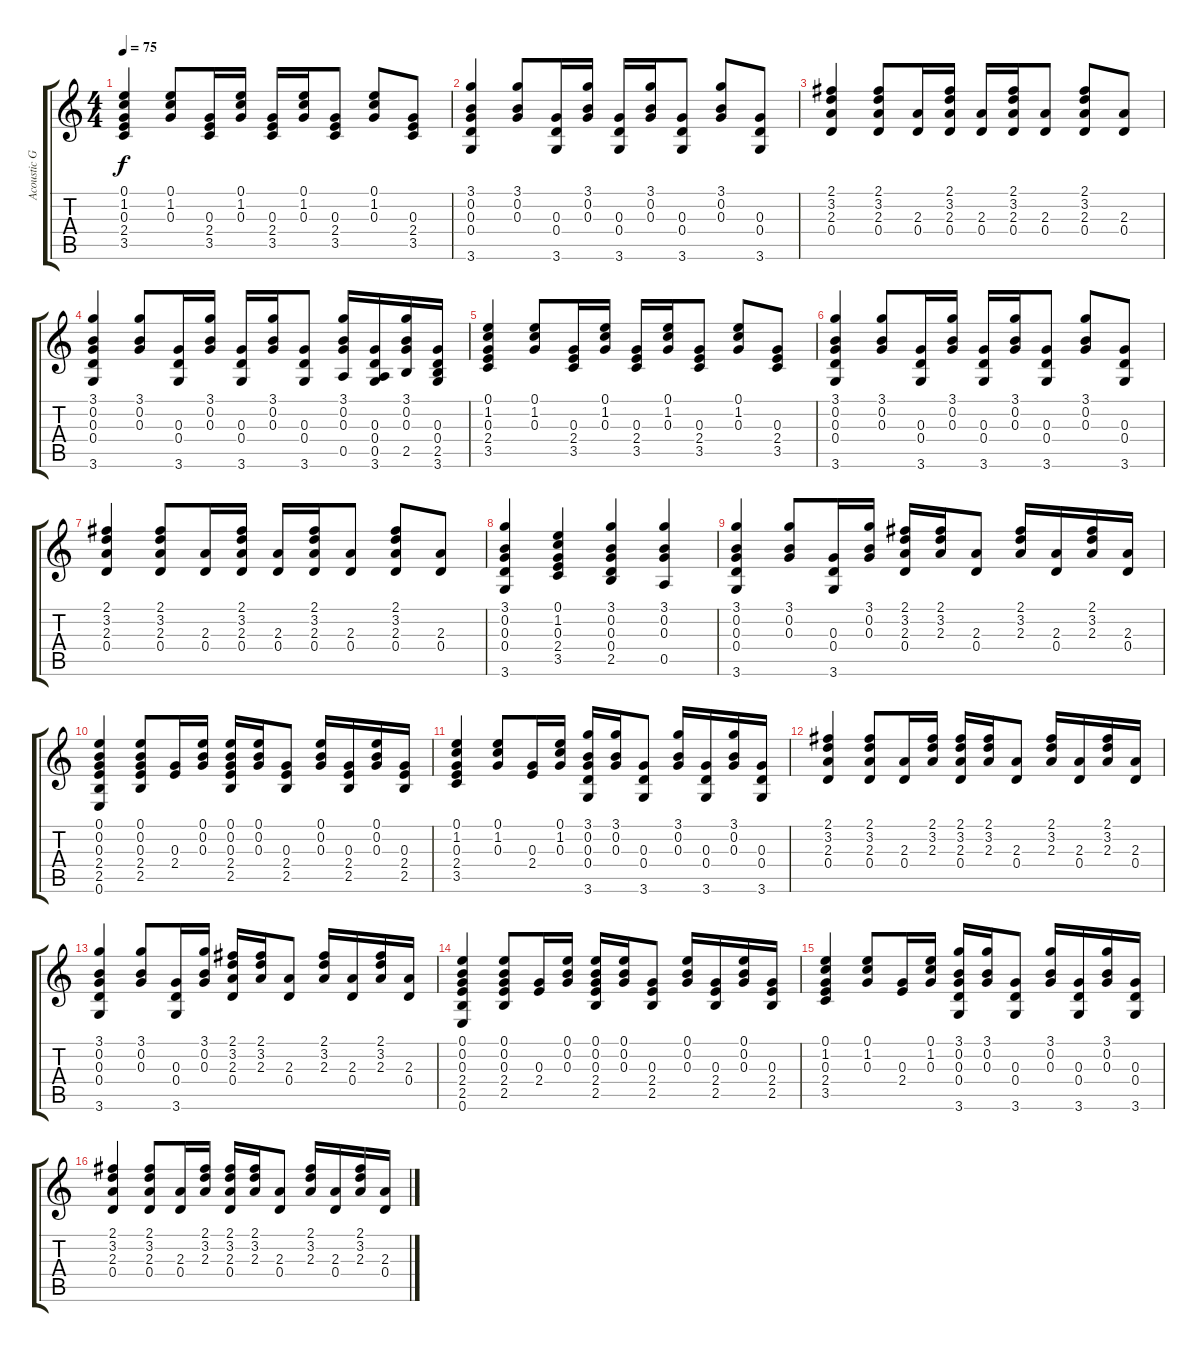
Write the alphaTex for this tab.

\track ("Acoustic Guitar" "Acoustic G") {instrument acousticguitarsteel}
\staff {score tabs}
\tuning (E4 B3 G3 D3 A2 E2) {hide}
\ts (4 4)
\tempo 75
\clef g2
\ks c
(0.1 1.2 0.3 2.4 3.5).4{dy f} (0.1 1.2 0.3).8 (0.3 2.4 3.5).16 (0.1 1.2 0.3).16 (0.3 2.4 3.5).16 (0.1 1.2 0.3).16 (0.3 2.4 3.5).8 (0.1 1.2 0.3).8 (0.3 2.4 3.5).8 |
(3.1 0.2 0.3 0.4 3.6).4 (3.1 0.2 0.3).8 (0.3 0.4 3.6).16 (3.1 0.2 0.3).16 (0.3 0.4 3.6).16 (3.1 0.2 0.3).16 (0.3 0.4 3.6).8 (3.1 0.2 0.3).8 (0.3 0.4 3.6).8 |
(2.1 3.2 2.3 0.4).4 (2.1 3.2 2.3 0.4).8 (2.3 0.4).16 (2.1 3.2 2.3 0.4).16 (2.3 0.4).16 (2.1 3.2 2.3 0.4).16 (2.3 0.4).8 (2.1 3.2 2.3 0.4).8 (2.3 0.4).8 |
(3.1 0.2 0.3 0.4 3.6).4 (3.1 0.2 0.3).8 (0.3 0.4 3.6).16 (3.1 0.2 0.3).16 (0.3 0.4 3.6).16 (3.1 0.2 0.3).16 (0.3 0.4 3.6).8 (3.1 0.2 0.3 0.5).16 (0.3 0.4 0.5 3.6).16 (3.1 0.2 0.3 2.5).16 (0.3 0.4 2.5 3.6).16 |
(0.1 1.2 0.3 2.4 3.5).4 (0.1 1.2 0.3).8 (0.3 2.4 3.5).16 (0.1 1.2 0.3).16 (0.3 2.4 3.5).16 (0.1 1.2 0.3).16 (0.3 2.4 3.5).8 (0.1 1.2 0.3).8 (0.3 2.4 3.5).8 |
(3.1 0.2 0.3 0.4 3.6).4 (3.1 0.2 0.3).8 (0.3 0.4 3.6).16 (3.1 0.2 0.3).16 (0.3 0.4 3.6).16 (3.1 0.2 0.3).16 (0.3 0.4 3.6).8 (3.1 0.2 0.3).8 (0.3 0.4 3.6).8 |
(2.1 3.2 2.3 0.4).4 (2.1 3.2 2.3 0.4).8 (2.3 0.4).16 (2.1 3.2 2.3 0.4).16 (2.3 0.4).16 (2.1 3.2 2.3 0.4).16 (2.3 0.4).8 (2.1 3.2 2.3 0.4).8 (2.3 0.4).8 |
(3.1 0.2 0.3 0.4 3.6).4 (0.1 1.2 0.3 2.4 3.5).4 (3.1 0.2 0.3 0.4 2.5).4 (3.1 0.2 0.3 0.5).4 |
(3.1 0.2 0.3 0.4 3.6).4 (3.1 0.2 0.3).8 (0.3 0.4 3.6).16 (3.1 0.2 0.3).16 (2.1 3.2 2.3 0.4).16 (2.1 3.2 2.3).16 (2.3 0.4).8 (2.1 3.2 2.3).16 (2.3 0.4).16 (2.1 3.2 2.3).16 (2.3 0.4).16 |
(0.1 0.2 0.3 2.4 2.5 0.6).4 (0.1 0.2 0.3 2.4 2.5).8 (0.3 2.4).16 (0.1 0.2 0.3).16 (0.1 0.2 0.3 2.4 2.5).16 (0.1 0.2 0.3).16 (0.3 2.4 2.5).8 (0.1 0.2 0.3).16 (0.3 2.4 2.5).16 (0.1 0.2 0.3).16 (0.3 2.4 2.5).16 |
(0.1 1.2 0.3 2.4 3.5).4 (0.1 1.2 0.3).8 (0.3 2.4).16 (0.1 1.2 0.3).16 (3.1 0.2 0.3 0.4 3.6).16 (3.1 0.2 0.3).16 (0.3 0.4 3.6).8 (3.1 0.2 0.3).16 (0.3 0.4 3.6).16 (3.1 0.2 0.3).16 (0.3 0.4 3.6).16 |
(2.1 3.2 2.3 0.4).4 (2.1 3.2 2.3 0.4).8 (2.3 0.4).16 (2.1 3.2 2.3).16 (2.1 3.2 2.3 0.4).16 (2.1 3.2 2.3).16 (2.3 0.4).8 (2.1 3.2 2.3).16 (2.3 0.4).16 (2.1 3.2 2.3).16 (2.3 0.4).16 |
(3.1 0.2 0.3 0.4 3.6).4 (3.1 0.2 0.3).8 (0.3 0.4 3.6).16 (3.1 0.2 0.3).16 (2.1 3.2 2.3 0.4).16 (2.1 3.2 2.3).16 (2.3 0.4).8 (2.1 3.2 2.3).16 (2.3 0.4).16 (2.1 3.2 2.3).16 (2.3 0.4).16 |
(0.1 0.2 0.3 2.4 2.5 0.6).4 (0.1 0.2 0.3 2.4 2.5).8 (0.3 2.4).16 (0.1 0.2 0.3).16 (0.1 0.2 0.3 2.4 2.5).16 (0.1 0.2 0.3).16 (0.3 2.4 2.5).8 (0.1 0.2 0.3).16 (0.3 2.4 2.5).16 (0.1 0.2 0.3).16 (0.3 2.4 2.5).16 |
(0.1 1.2 0.3 2.4 3.5).4 (0.1 1.2 0.3).8 (0.3 2.4).16 (0.1 1.2 0.3).16 (3.1 0.2 0.3 0.4 3.6).16 (3.1 0.2 0.3).16 (0.3 0.4 3.6).8 (3.1 0.2 0.3).16 (0.3 0.4 3.6).16 (3.1 0.2 0.3).16 (0.3 0.4 3.6).16 |
(2.1 3.2 2.3 0.4).4 (2.1 3.2 2.3 0.4).8 (2.3 0.4).16 (2.1 3.2 2.3).16 (2.1 3.2 2.3 0.4).16 (2.1 3.2 2.3).16 (2.3 0.4).8 (2.1 3.2 2.3).16 (2.3 0.4).16 (2.1 3.2 2.3).16 (2.3 0.4).16
